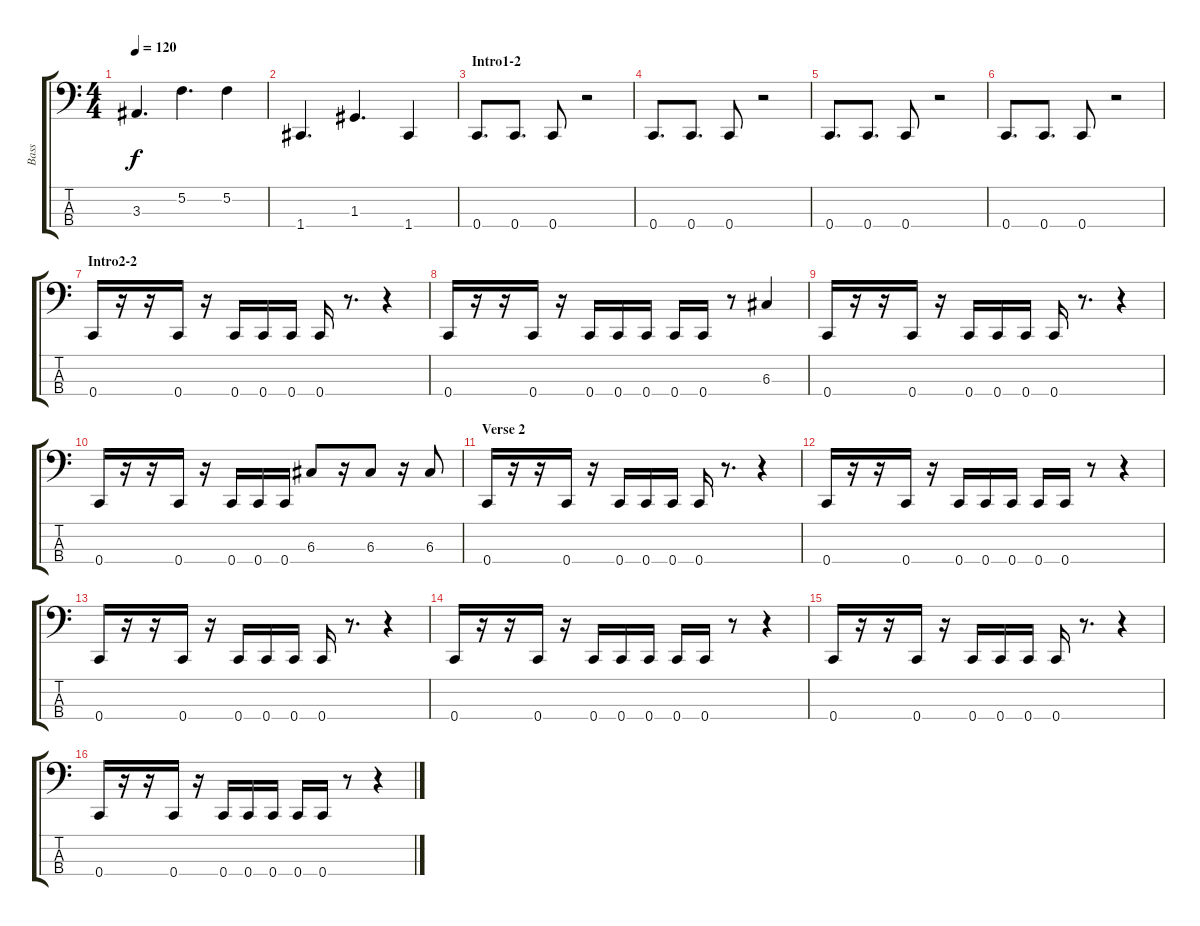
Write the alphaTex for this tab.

\track ("Bass" "Bass") {instrument electricbasspick}
\staff {score tabs}
\tuning (F2 C2 G1 C1) {hide}
\ts (4 4)
\tempo 120
\clef f4
\ks c
3.3.4{d dy f} 5.2.4{d} 5.2.4 |
1.4.4{d} 1.3.4{d} 1.4.4 |
\section ("" "Intro1-2")
0.4.8{d} 0.4.8{d} 0.4.8 r.2 |
0.4.8{d} 0.4.8{d} 0.4.8 r.2 |
0.4.8{d} 0.4.8{d} 0.4.8 r.2 |
0.4.8{d} 0.4.8{d} 0.4.8 r.2 |
\section ("" "Intro2-2")
0.4.16 r.16 r.16 0.4.16 r.16 0.4.16 0.4.16 0.4.16 0.4.16 r.8{d} r.4 |
0.4.16 r.16 r.16 0.4.16 r.16 0.4.16 0.4.16 0.4.16 0.4.16 0.4.16 r.8 6.3.4 |
0.4.16 r.16 r.16 0.4.16 r.16 0.4.16 0.4.16 0.4.16 0.4.16 r.8{d} r.4 |
0.4.16 r.16 r.16 0.4.16 r.16 0.4.16 0.4.16 0.4.16 6.3.8 r.16 6.3.8 r.16 6.3.8 |
\section ("" "Verse 2")
0.4.16 r.16 r.16 0.4.16 r.16 0.4.16 0.4.16 0.4.16 0.4.16 r.8{d} r.4 |
0.4.16 r.16 r.16 0.4.16 r.16 0.4.16 0.4.16 0.4.16 0.4.16 0.4.16 r.8 r.4 |
0.4.16 r.16 r.16 0.4.16 r.16 0.4.16 0.4.16 0.4.16 0.4.16 r.8{d} r.4 |
0.4.16 r.16 r.16 0.4.16 r.16 0.4.16 0.4.16 0.4.16 0.4.16 0.4.16 r.8 r.4 |
0.4.16 r.16 r.16 0.4.16 r.16 0.4.16 0.4.16 0.4.16 0.4.16 r.8{d} r.4 |
0.4.16 r.16 r.16 0.4.16 r.16 0.4.16 0.4.16 0.4.16 0.4.16 0.4.16 r.8 r.4
